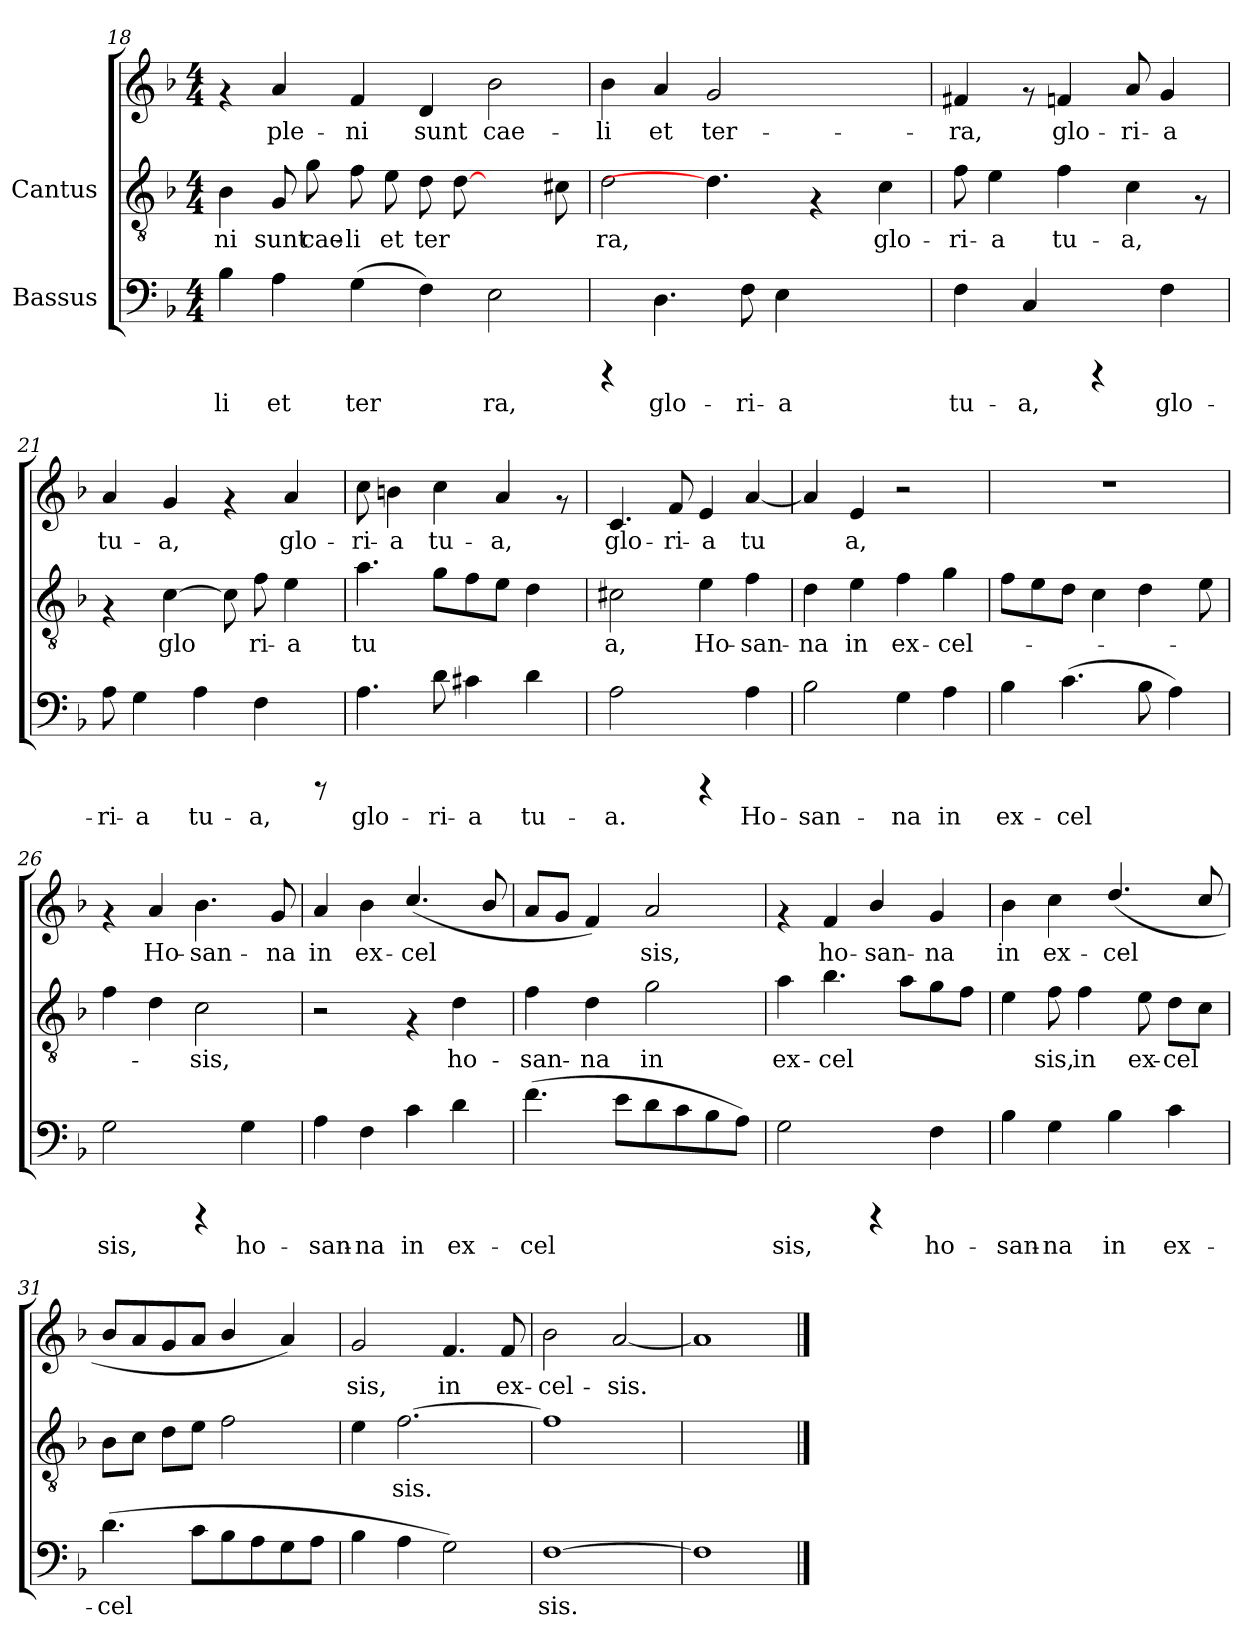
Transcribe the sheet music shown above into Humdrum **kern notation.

**kern	**text	**kern	**text	**kern	**text
*part2	*part2	*part1	*part1	*part1	*part1
*staff3	*staff3	*staff2	*staff2	*staff1	*staff1
*I"Bassus	*	*I"Cantus	*	*	*
*clefF4	*	*clefGv2	*	*clefG2	*
*k[b-]	*	*k[b-]	*	*k[b-]	*
*F:	*	*F:	*	*F:	*
*M4/4	*	*M4/4	*	*M4/4	*
=18	=18	=18	=18	=18	=18
!	!LO:LY:b	!	!LO:LY:b	!	!
4B-\	-li	4B-\	-ni	4rf	.
!	!LO:LY:b	!	!LO:LY:b	!	!LO:LY:b
4A\	et	8G/	sunt	4a/	-ple-
!	!	!	!LO:LY:b	!	!
.	.	8g\	cae-	.	.
!	!LO:LY:b	!	!LO:LY:b	!	!LO:LY:b
(>4G\	ter-	8f\	-li	4f/	-ni
!	!	!	!LO:LY:b	!	!
.	.	8e\	et	.	.
!	!LO:LY:b	!	!LO:LY:b	!	!LO:LY:b
4F\)	-	8d\	ter-	4d/	sunt
!	!	!	!LO:LY:b	!	!
.	.	[8d\	--	.	.
!	!LO:LY:b	!	!	!	!LO:LY:b
2E\	ra,	4.ryy	.	2b-\	cae-
!	!	!	!LO:LY:b	!	!
.	.	8c#X\	--	.	.
=19	=19	=19	=19	=19	=19
!	!	!	!LO:LY:b	!	!LO:LY:b
4rCCC	.	2d\	-ra,	4b-\	-li
!	!LO:LY:b	!	!	!	!LO:LY:b
4.D\	glo-	.	.	4a/	et
!	!	!	!	!	!LO:LY:b
.	.	4.d\]	.	2g/	ter-
!	!LO:LY:b	!	!	!	!
8F\	-ri-	.	.	.	.
!	!LO:LY:b	!	!	!	!
4E\	-a	.	.	.	.
.	.	4rF	.	.	.
4.ryy	.	.	.	4.ryy	.
!	!	!	!LO:LY:b	!	!
.	.	4c\	glo-	.	.
!!LO:LB:g=z
=20	=20	=20	=20	=20	=20
!	!LO:LY:b	!	!LO:LY:b	!	!LO:LY:b
4F\	tu-	8f\	ri-	4f#X/	-ra,
!	!	!	!LO:LY:b	!	!
.	.	4e\	-a	.	.
!	!LO:LY:b	!	!	!	!
4C/	-a,	.	.	8rf	.
!	!	!	!LO:LY:b	!	!LO:LY:b
.	.	4f\	tu-	4fn/	glo-
4rCCC	.	.	.	.	.
!	!	!	!LO:LY:b	!	!LO:LY:b
.	.	4c\	-a,	8a/	-ri-
!	!LO:LY:b	!	!	!	!LO:LY:b
4F\	glo-	.	.	4g/	-a
.	.	8rF	.	.	.
=21	=21	=21	=21	=21	=21
!	!LO:LY:b	!	!	!	!LO:LY:b
8A\	-ri-	4rF	.	4a/	tu-
!	!LO:LY:b	!	!	!	!
4G\	-a	.	.	.	.
!	!	!	!LO:LY:b	!	!LO:LY:b
.	.	[>4c\	-glo-	4g/	-a,
!	!LO:LY:b	!	!	!	!
4A\	tu-	.	.	.	.
!	!	!	!LO:LY:b	!	!
.	.	8c\]	-	4rf	.
!	!LO:LY:b	!	!LO:LY:b	!	!
4F\	-a,	8f\	ri-	.	.
!	!	!	!LO:LY:b	!	!LO:LY:b
.	.	4e\	-a	4a/	glo-
8rCCC	.	.	.	.	.
=22	=22	=22	=22	=22	=22
!	!LO:LY:b	!	!LO:LY:b	!	!LO:LY:b
4.A\	glo-	4.a\	tu-	8cc\	ri-
!	!	!	!	!	!LO:LY:b
.	.	.	.	4bn\	-a
!	!LO:LY:b	!	!LO:LY:b	!	!LO:LY:b
8d\	-ri-	8g\L	--	4cc\	tu-
!	!LO:LY:b	!	!LO:LY:b	!	!
4c#X\	-a	8f\	--	.	.
!	!	!	!LO:LY:b	!	!LO:LY:b
.	.	8e\J	--	4a/	-a,
!	!LO:LY:b	!	!LO:LY:b	!	!
4d\	tu-	4d\	--	.	.
.	.	.	.	8rf	.
=23	=23	=23	=23	=23	=23
!	!LO:LY:b	!	!LO:LY:b	!	!LO:LY:b
2A\	-a.	2c#X\	-a,	4.c/	-glo-
!	!	!	!	!	!LO:LY:b
.	.	.	.	8f/	-ri-
!	!	!	!LO:LY:b	!	!LO:LY:b
4rCCC	.	4e\	Ho-	4e/	-a
!	!LO:LY:b	!	!LO:LY:b	!	!LO:LY:b
4A\	Ho-	4f\	-san-	[<4a/	tu-
!!LO:LB:g=z
=24	=24	=24	=24	=24	=24
!	!LO:LY:b	!	!LO:LY:b	!	!LO:LY:b
2B-\	-san-	4d\	na	4a/]	-
!	!	!	!LO:LY:b	!	!LO:LY:b
.	.	4e\	in	4e/	a,
!	!LO:LY:b	!	!LO:LY:b	!	!
4G\	-na	4f\	ex-	2r	.
!	!LO:LY:b	!	!LO:LY:b	!	!
4A\	in	4g\	-cel-	.	.
!!LO:PB:g=z
=25	=25	=25	=25	=25	=25
!	!LO:LY:b	!	!	!	!
4B-\	ex-	8f\L	.	1r	.
.	.	8e\	.	.	.
!	!LO:LY:b	!	!	!	!
(>4.c\	-cel-	8d\J	.	.	.
.	.	4c\	.	.	.
!	!LO:LY:b	!	!	!	!
8B-\	--	4d\	.	.	.
!	!LO:LY:b	!	!	!	!
4A\)	--	.	.	.	.
.	.	8e\	.	.	.
!!LO:LB:g=z
=26	=26	=26	=26	=26	=26
!	!LO:LY:b	!	!LO:LY:b	!	!
2G\	-sis,	4f\	.	4rf	.
!	!	!	!LO:LY:b	!	!LO:LY:b
.	.	4d\	.	4a/	-Ho-
!	!	!	!LO:LY:b	!	!LO:LY:b
4rCCC	.	2c\	sis,	4.b-\	-san-
!	!LO:LY:b	!	!	!	!
4G\	ho-	.	.	.	.
!	!	!	!	!	!LO:LY:b
.	.	.	.	8g/	-na
!!LO:LB:g=z
=27	=27	=27	=27	=27	=27
!	!LO:LY:b	!	!	!	!LO:LY:b
4A\	-san-	2r	.	4a/	in
!	!LO:LY:b	!	!	!	!LO:LY:b
4F\	-na	.	.	4b-\	ex-
!	!LO:LY:b	!	!	!	!LO:LY:b
4c\	in	4rF	.	(<4.cc/	-cel-
!	!LO:LY:b	!	!LO:LY:b	!	!
4d\	ex-	4d\	-ho-	.	.
!	!	!	!	!	!LO:LY:b
.	.	.	.	8b-/	--
!!LO:LB:g=z
=28	=28	=28	=28	=28	=28
!	!LO:LY:b	!	!LO:LY:b	!	!LO:LY:b
(>4.f\	-cel-	4f\	san-	8a/L	-
!	!	!	!	!	!LO:LY:b
.	.	.	.	8g/J	.
!	!	!	!LO:LY:b	!	!LO:LY:b
.	.	4d\	-na	4f/)	.
!	!LO:LY:b	!	!	!	!
8e\L	--	.	.	.	.
!	!LO:LY:b	!	!LO:LY:b	!	!LO:LY:b
8d\	--	2g\	in	2a/	sis,
!	!LO:LY:b	!	!	!	!
8c\	--	.	.	.	.
!	!LO:LY:b	!	!	!	!
8B-\	--	.	.	.	.
!	!LO:LY:b	!	!	!	!
8A\J)	--	.	.	.	.
=29	=29	=29	=29	=29	=29
!	!LO:LY:b	!	!LO:LY:b	!	!
2G\	-sis,	4a\	ex-	4rf	.
!	!	!	!LO:LY:b	!	!LO:LY:b
.	.	4.b-\	-cel-	4f/	ho-
!	!	!	!	!	!LO:LY:b
4rCCC	.	.	.	4b-/	-san-
!	!	!	!LO:LY:b	!	!
.	.	8a\L	--	.	.
!	!LO:LY:b	!	!LO:LY:b	!	!LO:LY:b
4F\	ho-	8g\	--	4g/	-na
!	!	!	!LO:LY:b	!	!
.	.	8f\J	--	.	.
=30	=30	=30	=30	=30	=30
!	!LO:LY:b	!	!LO:LY:b	!	!LO:LY:b
4B-\	-san-	4e\	-	4b-\	-in
!	!LO:LY:b	!	!LO:LY:b	!	!LO:LY:b
4G\	-na	8f\	sis,	4cc\	ex-
!	!	!	!LO:LY:b	!	!
.	.	4f\	in	.	.
!	!LO:LY:b	!	!	!	!LO:LY:b
4B-\	in	.	.	(<4.dd/	-cel-
!	!	!	!LO:LY:b	!	!
.	.	8e\	ex-	.	.
!	!LO:LY:b	!	!LO:LY:b	!	!
4c\	ex-	8d\L	-cel-	.	.
!	!	!	!LO:LY:b	!	!LO:LY:b
.	.	8c\J	--	8cc/	--
=31	=31	=31	=31	=31	=31
!	!LO:LY:b	!	!	!	!
(>4.d\	-cel-	8B-\L	.	8b-/L	.
.	.	8c\J	.	8a/	.
.	.	8d\L	.	8g/	.
!	!LO:LY:b	!	!	!	!
8c\L	--	8e\J	.	8a/J	.
!	!LO:LY:b	!	!	!	!
8B-\	--	2f\	.	4b-/	.
!	!LO:LY:b	!	!	!	!
8A\	--	.	.	.	.
!	!LO:LY:b	!	!	!	!
8G\	--	.	.	4a/)	.
!	!LO:LY:b	!	!	!	!
8A\J	--	.	.	.	.
=32	=32	=32	=32	=32	=32
!	!	!	!LO:LY:b	!	!LO:LY:b
4B-\	.	4e\	-	2g/	-sis,
!	!	!	!LO:LY:b	!	!
4A\	.	[>2.f\	sis.	.	.
!	!	!	!	!	!LO:LY:b
2G\)	.	.	.	4.f/	in
!	!	!	!	!	!LO:LY:b
.	.	.	.	8f/	ex-
!!LO:LB:g=z
=33	=33	=33	=33	=33	=33
!	!LO:LY:b	!	!	!	!LO:LY:b
[>1F	-sis.	1f]	.	2b-\	cel-
!	!	!	!	!	!LO:LY:b
.	.	.	.	[<2a/	-sis.
=34	=34	=34	=34	=34	=34
1F]	.	1ryy	.	1a]	.
==	==	==	==	==	==
*-	*-	*-	*-	*-	*-
